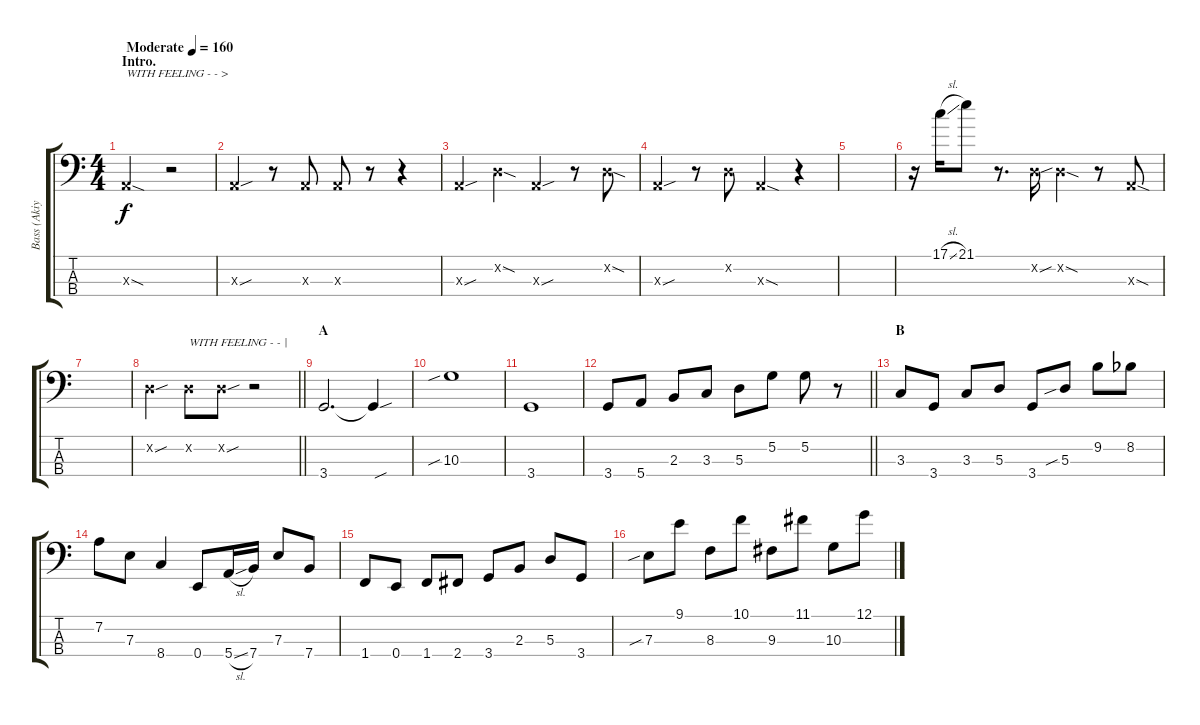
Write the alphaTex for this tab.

\track ("Bass (Akiyama Mio)" "Bass (Akiy") {instrument electricbassfinger}
\staff {score tabs}
\tuning (G2 D2 A1 E1) {hide}
\ts (4 4)
\section ("" "Intro.")
\tempo (160 "Moderate")
\clef f4
\ks c
0.3{sod x}.2{txt "WITH FEELING - - >" dy f instrument electricbassfinger} r.2 |
0.3{sou x}.4 r.8 0.3{x}.8 0.3{x}.8 r.8 r.4 |
0.3{sou x}.4 0.2{sod x}.4 0.3{sou x}.4 r.8 0.2{sod x}.8 |
0.3{sou x}.4 r.8 0.2{x}.8 0.3{sod x}.4 r.4 |
|
r.16 17.1{sl}.16 21.1.8 r.8{d} 0.2{sou x}.16 0.2{sod x}.4 r.8 0.3{sod x}.8 |
|
\barLineRight lightlight
0.2{sou x}.4 0.2{x}.8{txt "WITH FEELING - - |"} 0.2{sou x}.8 r.2 |
\section ("" "A")
3.4.2{d} 3.4{sou t}.4 |
10.3{sib}.1 |
3.4.1 |
\barLineRight lightlight
3.4.8 5.4.8 2.3.8 3.3.8 5.3.8 5.2.8 5.2.8 r.8 |
\section ("" "B")
3.3.8 3.4.8 3.3.8 5.3.8 3.4.8 5.3{sib}.8 9.2.8 8.2{acc b}.8 |
7.2.8 7.3.8 8.4.4 0.4.8 5.4{sl}.16 7.4.16 7.3.8 7.4.8 |
1.4.8 0.4.8 1.4.8 2.4.8 3.4.8 2.3.8 5.3.8 3.4.8 |
7.3{sib}.8 9.1.8 8.3.8 10.1.8 9.3.8 11.1.8 10.3.8 12.1.8
